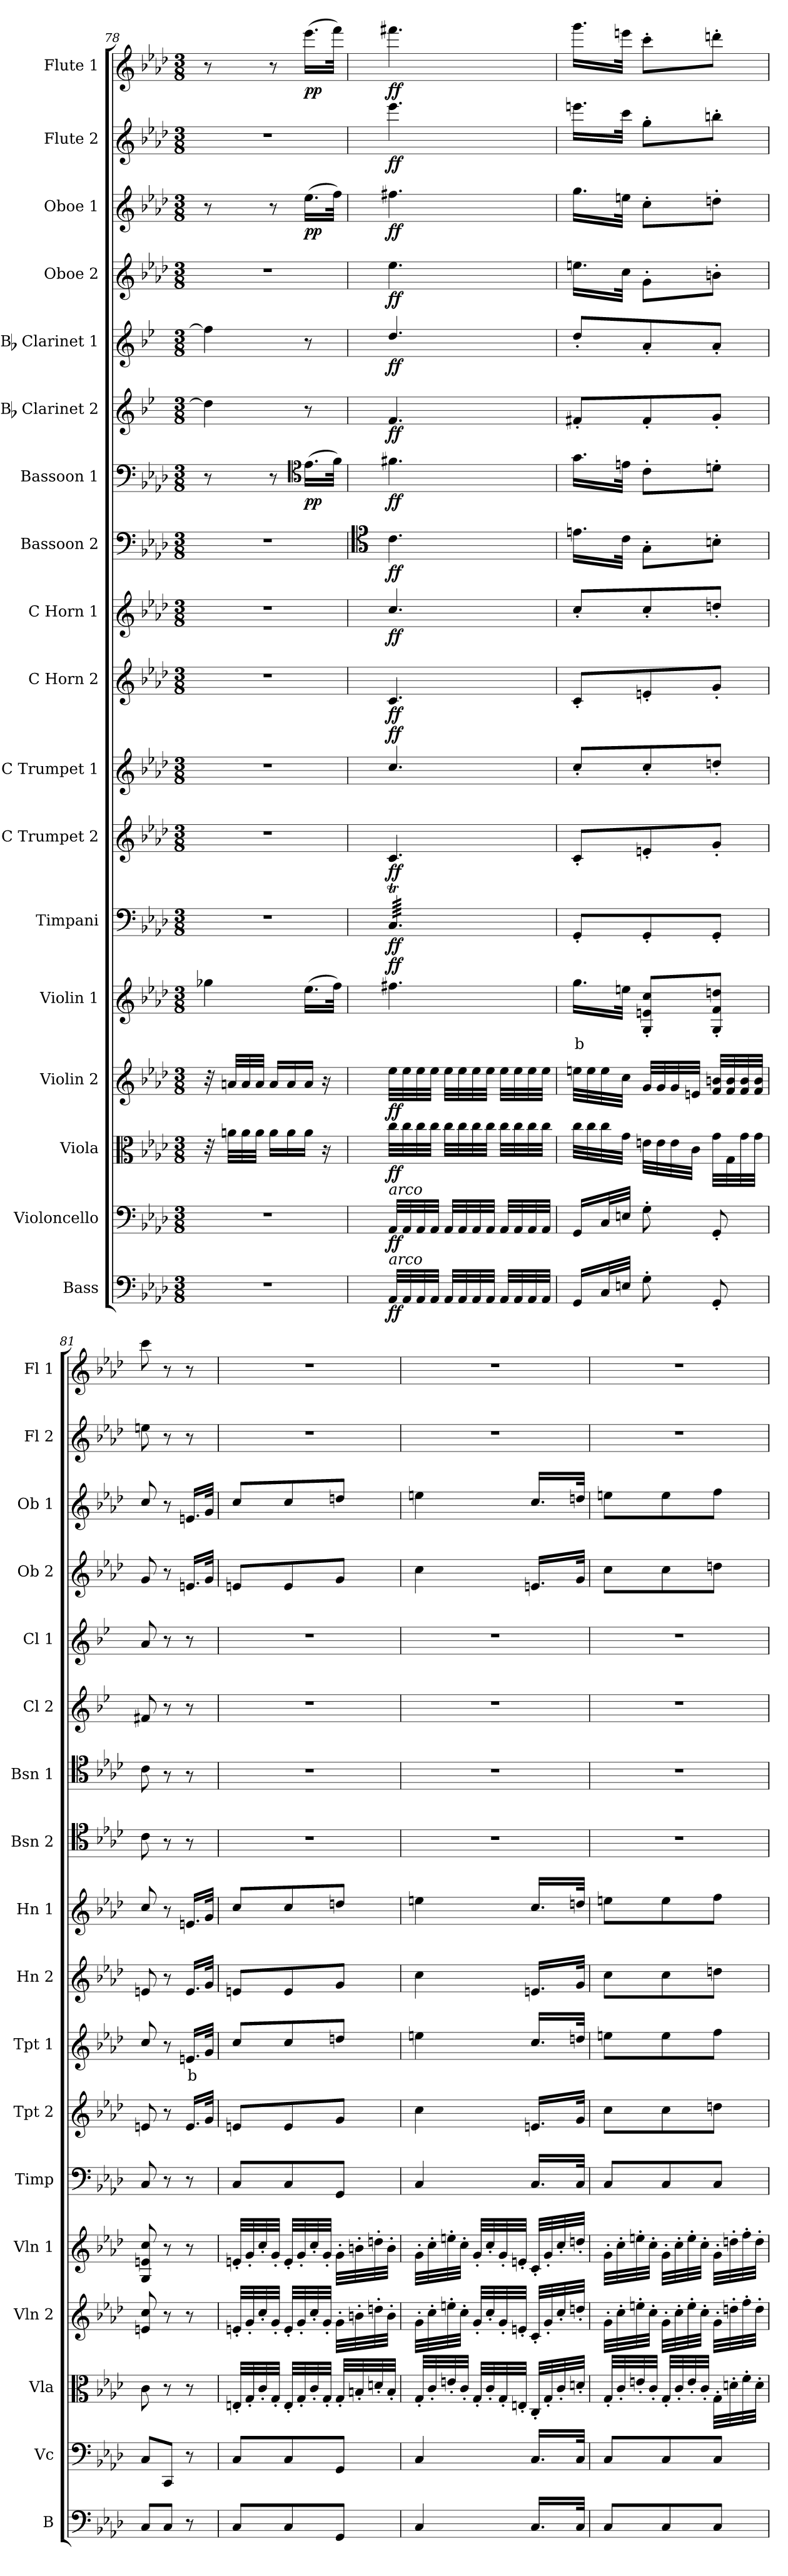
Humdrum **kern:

**kern	**dynam	**kern	**dynam	**kern	**dynam	**kern	**dynam	**kern	**text	**dynam	**kern	**dynam	**kern	**dynam	**kern	**text	**dynam	**kern	**dynam	**kern	**dynam	**kern	**dynam	**kern	**dynam	**kern	**dynam	**kern	**dynam	**kern	**dynam	**kern	**dynam	**kern	**dynam	**kern	**dynam
*part18	*part18	*part17	*part17	*part16	*part16	*part15	*part15	*part14	*part14	*part14	*part13	*part13	*part12	*part12	*part11	*part11	*part11	*part10	*part10	*part9	*part9	*part8	*part8	*part7	*part7	*part6	*part6	*part5	*part5	*part4	*part4	*part3	*part3	*part2	*part2	*part1	*part1
*staff18	*staff18	*staff17	*staff17	*staff16	*staff16	*staff15	*staff15	*staff14	*staff14	*staff14	*staff13	*staff13	*staff12	*staff12	*staff11	*staff11	*staff11	*staff10	*staff10	*staff9	*staff9	*staff8	*staff8	*staff7	*staff7	*staff6	*staff6	*staff5	*staff5	*staff4	*staff4	*staff3	*staff3	*staff2	*staff2	*staff1	*staff1
*I"Bass	*	*I"Violoncello	*	*I"Viola	*	*I"Violin 2	*	*I"Violin 1	*	*	*I"Timpani	*	*I"C Trumpet 2	*	*I"C Trumpet 1	*	*	*I"C Horn 2	*	*I"C Horn 1	*	*I"Bassoon 2	*	*I"Bassoon 1	*	*I"Bb Clarinet 2	*	*I"Bb Clarinet 1	*	*I"Oboe 2	*	*I"Oboe 1	*	*I"Flute 2	*	*I"Flute 1	*
*I'B	*	*I'Vc	*	*I'Vla	*	*I'Vln 2	*	*I'Vln 1	*	*	*I'Timp	*	*I'Tpt 2	*	*I'Tpt 1	*	*	*I'Hn 2	*	*I'Hn 1	*	*I'Bsn 2	*	*I'Bsn 1	*	*I'Cl 2	*	*I'Cl 1	*	*I'Ob 2	*	*I'Ob 1	*	*I'Fl 2	*	*I'Fl 1	*
!!LO:PB:g=z
*clefF4	*	*clefF4	*	*clefC3	*	*clefG2	*	*clefG2	*	*	*clefF4	*	*clefG2	*	*clefG2	*	*	*clefG2	*	*clefG2	*	*clefF4	*	*clefF4	*	*clefG2	*	*clefG2	*	*clefG2	*	*clefG2	*	*clefG2	*	*clefG2	*
*ITrd7c12	*	*	*	*	*	*	*	*	*	*	*	*	*	*	*	*	*	*ITrd7c12	*	*ITrd7c12	*	*	*	*	*	*ITrd1c2	*	*ITrd1c2	*	*	*	*	*	*	*	*	*
*k[b-e-a-d-]	*	*k[b-e-a-d-]	*	*k[b-e-a-d-]	*	*k[b-e-a-d-]	*	*k[b-e-a-d-]	*	*	*k[b-e-a-d-]	*	*k[b-e-a-d-]	*	*k[b-e-a-d-]	*	*	*k[b-e-a-d-]	*	*k[b-e-a-d-]	*	*k[b-e-a-d-]	*	*k[b-e-a-d-]	*	*k[b-e-a-d-]	*	*k[b-e-a-d-]	*	*k[b-e-a-d-]	*	*k[b-e-a-d-]	*	*k[b-e-a-d-]	*	*k[b-e-a-d-]	*
*M3/8	*	*M3/8	*	*M3/8	*	*M3/8	*	*M3/8	*	*	*M3/8	*	*M3/8	*	*M3/8	*	*	*M3/8	*	*M3/8	*	*M3/8	*	*M3/8	*	*M3/8	*	*M3/8	*	*M3/8	*	*M3/8	*	*M3/8	*	*M3/8	*
=78	=78	=78	=78	=78	=78	=78	=78	=78	=78	=78	=78	=78	=78	=78	=78	=78	=78	=78	=78	=78	=78	=78	=78	=78	=78	=78	=78	=78	=78	=78	=78	=78	=78	=78	=78	=78	=78
4.r	.	4.r	.	32r	.	32r	.	4gg-X\	.	.	4.r	.	4.r	.	4.r	.	.	4.r	.	4.r	.	4.r	.	8r	.	4cc\]	.	4ee-\]	.	4.r	.	8r	.	4.r	.	8r	.
.	.	.	.	32an\LLL	.	32an/LLL	.	.	.	.	.	.	.	.	.	.	.	.	.	.	.	.	.	.	.	.	.	.	.	.	.	.	.	.	.	.	.
.	.	.	.	32a\	.	32a/	.	.	.	.	.	.	.	.	.	.	.	.	.	.	.	.	.	.	.	.	.	.	.	.	.	.	.	.	.	.	.
.	.	.	.	32a\JJJ	.	32a/JJJ	.	.	.	.	.	.	.	.	.	.	.	.	.	.	.	.	.	.	.	.	.	.	.	.	.	.	.	.	.	.	.
.	.	.	.	16a\LL	.	16a/LL	.	.	.	.	.	.	.	.	.	.	.	.	.	.	.	.	.	8r	.	.	.	.	.	.	.	8r	.	.	.	8r	.
.	.	.	.	16a\	.	16a/	.	.	.	.	.	.	.	.	.	.	.	.	.	.	.	.	.	.	.	.	.	.	.	.	.	.	.	.	.	.	.
*	*	*	*	*	*	*	*	*	*	*	*	*	*	*	*	*	*	*	*	*	*	*	*	*clefC4	*	*	*	*	*	*	*	*	*	*	*	*	*
!	!	!	!	!	!	!	!	!	!	!	!	!	!	!	!	!	!	!	!	!	!	!	!	!	!LO:DY:b	!	!	!	!	!	!	!	!LO:DY:b	!	!	!	!LO:DY:b
.	.	.	.	16a\JJ	.	16a/JJ	.	(16.ee-\LL	.	.	.	.	.	.	.	.	.	.	.	.	.	.	.	(16.e-\LL	pp	8r	.	8r	.	.	.	(16.ee-\LL	pp	.	.	(16.eee-\LL	pp
.	.	.	.	16r	.	16r	.	.	.	.	.	.	.	.	.	.	.	.	.	.	.	.	.	.	.	.	.	.	.	.	.	.	.	.	.	.	.
.	.	.	.	.	.	.	.	32ff\JJk)	.	.	.	.	.	.	.	.	.	.	.	.	.	.	.	32f\JJk)	.	.	.	.	.	.	.	32ff\JJk)	.	.	.	32fff\JJk)	.
=79	=79	=79	=79	=79	=79	=79	=79	=79	=79	=79	=79	=79	=79	=79	=79	=79	=79	=79	=79	=79	=79	=79	=79	=79	=79	=79	=79	=79	=79	=79	=79	=79	=79	=79	=79	=79	=79
*	*	*	*	*	*	*	*	*	*	*	*	*	*	*	*	*	*	*	*	*	*	*clefC4	*	*	*	*	*	*	*	*	*	*	*	*	*	*	*
!	!	!LO:TX:a:i:t=arco	!	!	!	!	!	!	!	!	!	!	!	!	!	!	!	!	!	!	!	!	!	!	!	!	!	!	!	!	!	!	!	!	!	!	!
!LO:TX:a:i:t=arco	!	!	!	!	!	!	!	!	!	!	!	!	!	!	!	!	!	!	!	!	!	!	!	!	!	!	!	!	!	!	!	!	!	!	!	!	!
!	!LO:DY:b	!	!LO:DY:b	!	!LO:DY:b	!	!LO:DY:b	!	!	!LO:DY:b	!	!LO:DY:b	!	!LO:DY:b	!	!	!LO:DY:b	!	!LO:DY:b	!	!LO:DY:b	!	!LO:DY:b	!	!LO:DY:b	!	!LO:DY:b	!	!LO:DY:b	!	!LO:DY:b	!	!LO:DY:b	!	!LO:DY:b	!	!LO:DY:b
*	*	*	*	*	*	*	*	*	*	*	*tremolo	*	*	*	*	*	*	*	*	*	*	*	*	*	*	*	*	*	*	*	*	*	*	*	*	*	*
32AAA-/LLL	ff	32AA-/LLL	ff	32cc\LLL	ff	32ee-\LLL	ff	4.ff#X\	.	ff	64Ct/LLLL	ff	4.c/	ff	4.cc/	.	ff	4.C/	ff	4.c/	ff	4.c\	ff	4.f#X\	ff	4.e-/	ff	4.cc/	ff	4.ee-\	ff	4.ff#X\	ff	4.eee-\	ff	4.fff#X\	ff
.	.	.	.	.	.	.	.	.	.	.	64Ct/	.	.	.	.	.	.	.	.	.	.	.	.	.	.	.	.	.	.	.	.	.	.	.	.	.	.
32AAA-/	.	32AA-/	.	32cc\	.	32ee-\	.	.	.	.	64Ct/	.	.	.	.	.	.	.	.	.	.	.	.	.	.	.	.	.	.	.	.	.	.	.	.	.	.
.	.	.	.	.	.	.	.	.	.	.	64Ct/	.	.	.	.	.	.	.	.	.	.	.	.	.	.	.	.	.	.	.	.	.	.	.	.	.	.
32AAA-/	.	32AA-/	.	32cc\	.	32ee-\	.	.	.	.	64Ct/	.	.	.	.	.	.	.	.	.	.	.	.	.	.	.	.	.	.	.	.	.	.	.	.	.	.
.	.	.	.	.	.	.	.	.	.	.	64Ct/	.	.	.	.	.	.	.	.	.	.	.	.	.	.	.	.	.	.	.	.	.	.	.	.	.	.
32AAA-/JJJ	.	32AA-/JJJ	.	32cc\JJJ	.	32ee-\JJJ	.	.	.	.	64Ct/	.	.	.	.	.	.	.	.	.	.	.	.	.	.	.	.	.	.	.	.	.	.	.	.	.	.
.	.	.	.	.	.	.	.	.	.	.	64Ct/	.	.	.	.	.	.	.	.	.	.	.	.	.	.	.	.	.	.	.	.	.	.	.	.	.	.
32AAA-/LLL	.	32AA-/LLL	.	32cc\LLL	.	32ee-\LLL	.	.	.	.	64Ct/	.	.	.	.	.	.	.	.	.	.	.	.	.	.	.	.	.	.	.	.	.	.	.	.	.	.
.	.	.	.	.	.	.	.	.	.	.	64Ct/	.	.	.	.	.	.	.	.	.	.	.	.	.	.	.	.	.	.	.	.	.	.	.	.	.	.
32AAA-/	.	32AA-/	.	32cc\	.	32ee-\	.	.	.	.	64Ct/	.	.	.	.	.	.	.	.	.	.	.	.	.	.	.	.	.	.	.	.	.	.	.	.	.	.
.	.	.	.	.	.	.	.	.	.	.	64Ct/	.	.	.	.	.	.	.	.	.	.	.	.	.	.	.	.	.	.	.	.	.	.	.	.	.	.
32AAA-/	.	32AA-/	.	32cc\	.	32ee-\	.	.	.	.	64Ct/	.	.	.	.	.	.	.	.	.	.	.	.	.	.	.	.	.	.	.	.	.	.	.	.	.	.
.	.	.	.	.	.	.	.	.	.	.	64Ct/	.	.	.	.	.	.	.	.	.	.	.	.	.	.	.	.	.	.	.	.	.	.	.	.	.	.
32AAA-/JJJ	.	32AA-/JJJ	.	32cc\JJJ	.	32ee-\JJJ	.	.	.	.	64Ct/	.	.	.	.	.	.	.	.	.	.	.	.	.	.	.	.	.	.	.	.	.	.	.	.	.	.
.	.	.	.	.	.	.	.	.	.	.	64Ct/	.	.	.	.	.	.	.	.	.	.	.	.	.	.	.	.	.	.	.	.	.	.	.	.	.	.
32AAA-/LLL	.	32AA-/LLL	.	32cc\LLL	.	32ee-\LLL	.	.	.	.	64Ct/	.	.	.	.	.	.	.	.	.	.	.	.	.	.	.	.	.	.	.	.	.	.	.	.	.	.
.	.	.	.	.	.	.	.	.	.	.	64Ct/	.	.	.	.	.	.	.	.	.	.	.	.	.	.	.	.	.	.	.	.	.	.	.	.	.	.
32AAA-/	.	32AA-/	.	32cc\	.	32ee-\	.	.	.	.	64Ct/	.	.	.	.	.	.	.	.	.	.	.	.	.	.	.	.	.	.	.	.	.	.	.	.	.	.
.	.	.	.	.	.	.	.	.	.	.	64Ct/	.	.	.	.	.	.	.	.	.	.	.	.	.	.	.	.	.	.	.	.	.	.	.	.	.	.
32AAA-/	.	32AA-/	.	32cc\	.	32ee-\	.	.	.	.	64Ct/	.	.	.	.	.	.	.	.	.	.	.	.	.	.	.	.	.	.	.	.	.	.	.	.	.	.
.	.	.	.	.	.	.	.	.	.	.	64Ct/	.	.	.	.	.	.	.	.	.	.	.	.	.	.	.	.	.	.	.	.	.	.	.	.	.	.
32AAA-/JJJ	.	32AA-/JJJ	.	32cc\JJJ	.	32ee-\JJJ	.	.	.	.	64Ct/	.	.	.	.	.	.	.	.	.	.	.	.	.	.	.	.	.	.	.	.	.	.	.	.	.	.
.	.	.	.	.	.	.	.	.	.	.	64Ct/JJJJ	.	.	.	.	.	.	.	.	.	.	.	.	.	.	.	.	.	.	.	.	.	.	.	.	.	.
*	*	*	*	*	*	*	*	*	*	*	*Xtremolo	*	*	*	*	*	*	*	*	*	*	*	*	*	*	*	*	*	*	*	*	*	*	*	*	*	*
=80	=80	=80	=80	=80	=80	=80	=80	=80	=80	=80	=80	=80	=80	=80	=80	=80	=80	=80	=80	=80	=80	=80	=80	=80	=80	=80	=80	=80	=80	=80	=80	=80	=80	=80	=80	=80	=80
!	!	!	!	!	!	!	!	!	!LO:LY:b:color=#FF0000	!	!	!	!	!	!	!	!	!	!	!	!	!	!	!	!	!	!	!	!	!	!	!	!	!	!	!	!
16GGG/LL	.	16GG/LL	.	32cc\LLL	.	32een\LLL	.	16.gg\LL	b	.	8GG'/L	.	8c'/L	.	8cc'/L	.	.	8C'/L	.	8c'/L	.	16.en\LL	.	16.g\LL	.	8en'/L	.	8cc'/L	.	16.een\LL	.	16.gg\LL	.	16.eeen\LL	.	16.ggg\LL	.
.	.	.	.	32cc\	.	32ee\	.	.	.	.	.	.	.	.	.	.	.	.	.	.	.	.	.	.	.	.	.	.	.	.	.	.	.	.	.	.	.
32CC/L	.	32C/L	.	32cc\	.	32ee\	.	.	.	.	.	.	.	.	.	.	.	.	.	.	.	.	.	.	.	.	.	.	.	.	.	.	.	.	.	.	.
32EEn/JJJ	.	32En/JJJ	.	32g\JJJ	.	32cc\JJJ	.	32een\JJk	.	.	.	.	.	.	.	.	.	.	.	.	.	32c\JJk	.	32en\JJk	.	.	.	.	.	32cc\JJk	.	32een\JJk	.	32ccc\JJk	.	32eeen\JJk	.
8GG'\	.	8G'\	.	32en\LLL	.	32g/LLL	.	8G/' 8en/' 8cc/'L	.	.	8GG'/	.	8en'/	.	8cc'/	.	.	8En'/	.	8c'/	.	8G'\L	.	8c'\L	.	8e'/	.	8g'/	.	8g'\L	.	8cc'\L	.	8gg'\L	.	8ccc'\L	.
.	.	.	.	32e\	.	32g/	.	.	.	.	.	.	.	.	.	.	.	.	.	.	.	.	.	.	.	.	.	.	.	.	.	.	.	.	.	.	.
.	.	.	.	32e\	.	32g/	.	.	.	.	.	.	.	.	.	.	.	.	.	.	.	.	.	.	.	.	.	.	.	.	.	.	.	.	.	.	.
.	.	.	.	32c\JJJ	.	32en/JJJ	.	.	.	.	.	.	.	.	.	.	.	.	.	.	.	.	.	.	.	.	.	.	.	.	.	.	.	.	.	.	.
8GGG'/	.	8GG'/	.	32g\LLL	.	32f/ 32bn/LLL	.	8G/' 8f/' 8ddn/'J	.	.	8GG'/J	.	8g'/J	.	8ddn'/J	.	.	8G'/J	.	8dn'/J	.	8Bn'\J	.	8dn'\J	.	8f'/J	.	8g'/J	.	8bn'\J	.	8ddn'\J	.	8bbn'\J	.	8dddn'\J	.
.	.	.	.	32G\	.	32f/ 32b/	.	.	.	.	.	.	.	.	.	.	.	.	.	.	.	.	.	.	.	.	.	.	.	.	.	.	.	.	.	.	.
.	.	.	.	32g\	.	32f/ 32b/	.	.	.	.	.	.	.	.	.	.	.	.	.	.	.	.	.	.	.	.	.	.	.	.	.	.	.	.	.	.	.
.	.	.	.	32g\JJJ	.	32f/ 32b/JJJ	.	.	.	.	.	.	.	.	.	.	.	.	.	.	.	.	.	.	.	.	.	.	.	.	.	.	.	.	.	.	.
=81	=81	=81	=81	=81	=81	=81	=81	=81	=81	=81	=81	=81	=81	=81	=81	=81	=81	=81	=81	=81	=81	=81	=81	=81	=81	=81	=81	=81	=81	=81	=81	=81	=81	=81	=81	=81	=81
8CC/L	.	8C/L	.	8c\	.	8en/ 8cc/	.	8G/ 8en/ 8cc/	.	.	8C/	.	8en/	.	8cc/	.	.	8En/	.	8c/	.	8c\	.	8c\	.	8en/	.	8g/	.	8g/	.	8cc/	.	8een\	.	8ccc\	.
8CC/J	.	8CC/J	.	8r	.	8r	.	8r	.	.	8r	.	8r	.	8r	.	.	8r	.	8r	.	8r	.	8r	.	8r	.	8r	.	8r	.	8r	.	8r	.	8r	.
!	!	!	!	!	!	!	!	!	!	!	!	!	!	!	!	!LO:LY:b:color=#FF0000	!	!	!	!	!	!	!	!	!	!	!	!	!	!	!	!	!	!	!	!	!
8r	.	8r	.	8r	.	8r	.	8r	.	.	8r	.	16.e/LL	.	16.en/LL	b	.	16.E/LL	.	16.En/LL	.	8r	.	8r	.	8r	.	8r	.	16.en/LL	.	16.en/LL	.	8r	.	8r	.
.	.	.	.	.	.	.	.	.	.	.	.	.	32g/JJk	.	32g/JJk	.	.	32G/JJk	.	32G/JJk	.	.	.	.	.	.	.	.	.	32g/JJk	.	32g/JJk	.	.	.	.	.
=82	=82	=82	=82	=82	=82	=82	=82	=82	=82	=82	=82	=82	=82	=82	=82	=82	=82	=82	=82	=82	=82	=82	=82	=82	=82	=82	=82	=82	=82	=82	=82	=82	=82	=82	=82	=82	=82
8CC/L	.	8C/L	.	32En'/LLL	.	32en'/LLL	.	32en'/LLL	.	.	8C/L	.	8en/L	.	8cc/L	.	.	8En/L	.	8c/L	.	4.r	.	4.r	.	4.r	.	4.r	.	8en/L	.	8cc/L	.	4.r	.	4.r	.
.	.	.	.	32G'/	.	32g'/	.	32g'/	.	.	.	.	.	.	.	.	.	.	.	.	.	.	.	.	.	.	.	.	.	.	.	.	.	.	.	.	.
.	.	.	.	32c'/	.	32cc'/	.	32cc'/	.	.	.	.	.	.	.	.	.	.	.	.	.	.	.	.	.	.	.	.	.	.	.	.	.	.	.	.	.
.	.	.	.	32G'/JJJ	.	32g'/JJJ	.	32g'/JJJ	.	.	.	.	.	.	.	.	.	.	.	.	.	.	.	.	.	.	.	.	.	.	.	.	.	.	.	.	.
8CC/	.	8C/	.	32E'/LLL	.	32e'/LLL	.	32e'/LLL	.	.	8C/	.	8e/	.	8cc/	.	.	8E/	.	8c/	.	.	.	.	.	.	.	.	.	8e/	.	8cc/	.	.	.	.	.
.	.	.	.	32G'/	.	32g'/	.	32g'/	.	.	.	.	.	.	.	.	.	.	.	.	.	.	.	.	.	.	.	.	.	.	.	.	.	.	.	.	.
.	.	.	.	32c'/	.	32cc'/	.	32cc'/	.	.	.	.	.	.	.	.	.	.	.	.	.	.	.	.	.	.	.	.	.	.	.	.	.	.	.	.	.
.	.	.	.	32G'/JJJ	.	32g'/JJJ	.	32g'/JJJ	.	.	.	.	.	.	.	.	.	.	.	.	.	.	.	.	.	.	.	.	.	.	.	.	.	.	.	.	.
8GGG/J	.	8GG/J	.	32G'/LLL	.	32g'\LLL	.	32g'\LLL	.	.	8GG/J	.	8g/J	.	8ddn/J	.	.	8G/J	.	8dn/J	.	.	.	.	.	.	.	.	.	8g/J	.	8ddn/J	.	.	.	.	.
.	.	.	.	32Bn'/	.	32bn'\	.	32bn'\	.	.	.	.	.	.	.	.	.	.	.	.	.	.	.	.	.	.	.	.	.	.	.	.	.	.	.	.	.
.	.	.	.	32dn'/	.	32ddn'\	.	32ddn'\	.	.	.	.	.	.	.	.	.	.	.	.	.	.	.	.	.	.	.	.	.	.	.	.	.	.	.	.	.
.	.	.	.	32B'/JJJ	.	32b'\JJJ	.	32b'\JJJ	.	.	.	.	.	.	.	.	.	.	.	.	.	.	.	.	.	.	.	.	.	.	.	.	.	.	.	.	.
!!LO:PB:g=z
=83	=83	=83	=83	=83	=83	=83	=83	=83	=83	=83	=83	=83	=83	=83	=83	=83	=83	=83	=83	=83	=83	=83	=83	=83	=83	=83	=83	=83	=83	=83	=83	=83	=83	=83	=83	=83	=83
4CC/	.	4C/	.	32G'/LLL	.	32g'\LLL	.	32g'\LLL	.	.	4C/	.	4cc\	.	4een\	.	.	4c\	.	4en\	.	4.r	.	4.r	.	4.r	.	4.r	.	4cc\	.	4een\	.	4.r	.	4.r	.
.	.	.	.	32c'/	.	32cc'\	.	32cc'\	.	.	.	.	.	.	.	.	.	.	.	.	.	.	.	.	.	.	.	.	.	.	.	.	.	.	.	.	.
.	.	.	.	32en'/	.	32een'\	.	32een'\	.	.	.	.	.	.	.	.	.	.	.	.	.	.	.	.	.	.	.	.	.	.	.	.	.	.	.	.	.
.	.	.	.	32c'/JJJ	.	32cc'\JJJ	.	32cc'\JJJ	.	.	.	.	.	.	.	.	.	.	.	.	.	.	.	.	.	.	.	.	.	.	.	.	.	.	.	.	.
.	.	.	.	32G'/LLL	.	32g'/LLL	.	32g'/LLL	.	.	.	.	.	.	.	.	.	.	.	.	.	.	.	.	.	.	.	.	.	.	.	.	.	.	.	.	.
.	.	.	.	32c'/	.	32cc'/	.	32cc'/	.	.	.	.	.	.	.	.	.	.	.	.	.	.	.	.	.	.	.	.	.	.	.	.	.	.	.	.	.
.	.	.	.	32G'/	.	32g'/	.	32g'/	.	.	.	.	.	.	.	.	.	.	.	.	.	.	.	.	.	.	.	.	.	.	.	.	.	.	.	.	.
.	.	.	.	32En'/JJJ	.	32en'/JJJ	.	32en'/JJJ	.	.	.	.	.	.	.	.	.	.	.	.	.	.	.	.	.	.	.	.	.	.	.	.	.	.	.	.	.
16.CC/LL	.	16.C/LL	.	32C'/LLL	.	32c'/LLL	.	32c'/LLL	.	.	16.C/LL	.	16.en/LL	.	16.cc/LL	.	.	16.En/LL	.	16.c/LL	.	.	.	.	.	.	.	.	.	16.en/LL	.	16.cc/LL	.	.	.	.	.
.	.	.	.	32G'/	.	32g'/	.	32g'/	.	.	.	.	.	.	.	.	.	.	.	.	.	.	.	.	.	.	.	.	.	.	.	.	.	.	.	.	.
.	.	.	.	32c'/	.	32cc'/	.	32cc'/	.	.	.	.	.	.	.	.	.	.	.	.	.	.	.	.	.	.	.	.	.	.	.	.	.	.	.	.	.
32CC/JJk	.	32C/JJk	.	32dn'/JJJ	.	32ddn'/JJJ	.	32ddn'/JJJ	.	.	32C/JJk	.	32g/JJk	.	32ddn/JJk	.	.	32G/JJk	.	32dn/JJk	.	.	.	.	.	.	.	.	.	32g/JJk	.	32ddn/JJk	.	.	.	.	.
=84	=84	=84	=84	=84	=84	=84	=84	=84	=84	=84	=84	=84	=84	=84	=84	=84	=84	=84	=84	=84	=84	=84	=84	=84	=84	=84	=84	=84	=84	=84	=84	=84	=84	=84	=84	=84	=84
8CC/L	.	8C/L	.	32G'/LLL	.	32g'\LLL	.	32g'\LLL	.	.	8C/L	.	8cc\L	.	8een\L	.	.	8c\L	.	8en\L	.	4.r	.	4.r	.	4.r	.	4.r	.	8cc\L	.	8een\L	.	4.r	.	4.r	.
.	.	.	.	32c'/	.	32cc'\	.	32cc'\	.	.	.	.	.	.	.	.	.	.	.	.	.	.	.	.	.	.	.	.	.	.	.	.	.	.	.	.	.
.	.	.	.	32en'/	.	32een'\	.	32een'\	.	.	.	.	.	.	.	.	.	.	.	.	.	.	.	.	.	.	.	.	.	.	.	.	.	.	.	.	.
.	.	.	.	32c'/JJJ	.	32cc'\JJJ	.	32cc'\JJJ	.	.	.	.	.	.	.	.	.	.	.	.	.	.	.	.	.	.	.	.	.	.	.	.	.	.	.	.	.
8CC/	.	8C/	.	32G'/LLL	.	32g'\LLL	.	32g'\LLL	.	.	8C/	.	8cc\	.	8ee\	.	.	8c\	.	8e\	.	.	.	.	.	.	.	.	.	8cc\	.	8ee\	.	.	.	.	.
.	.	.	.	32c'/	.	32cc'\	.	32cc'\	.	.	.	.	.	.	.	.	.	.	.	.	.	.	.	.	.	.	.	.	.	.	.	.	.	.	.	.	.
.	.	.	.	32e'/	.	32ee'\	.	32ee'\	.	.	.	.	.	.	.	.	.	.	.	.	.	.	.	.	.	.	.	.	.	.	.	.	.	.	.	.	.
.	.	.	.	32c'/JJJ	.	32cc'\JJJ	.	32cc'\JJJ	.	.	.	.	.	.	.	.	.	.	.	.	.	.	.	.	.	.	.	.	.	.	.	.	.	.	.	.	.
8CC/J	.	8C/J	.	32G'\LLL	.	32g'\LLL	.	32g'\LLL	.	.	8C/J	.	8ddn\J	.	8ff\J	.	.	8dn\J	.	8f\J	.	.	.	.	.	.	.	.	.	8ddn\J	.	8ff\J	.	.	.	.	.
.	.	.	.	32dn'\	.	32ddn'\	.	32ddn'\	.	.	.	.	.	.	.	.	.	.	.	.	.	.	.	.	.	.	.	.	.	.	.	.	.	.	.	.	.
.	.	.	.	32f'\	.	32ff'\	.	32ff'\	.	.	.	.	.	.	.	.	.	.	.	.	.	.	.	.	.	.	.	.	.	.	.	.	.	.	.	.	.
.	.	.	.	32d'\JJJ	.	32dd'\JJJ	.	32dd'\JJJ	.	.	.	.	.	.	.	.	.	.	.	.	.	.	.	.	.	.	.	.	.	.	.	.	.	.	.	.	.
=	=	=	=	=	=	=	=	=	=	=	=	=	=	=	=	=	=	=	=	=	=	=	=	=	=	=	=	=	=	=	=	=	=	=	=	=	=
*-	*-	*-	*-	*-	*-	*-	*-	*-	*-	*-	*-	*-	*-	*-	*-	*-	*-	*-	*-	*-	*-	*-	*-	*-	*-	*-	*-	*-	*-	*-	*-	*-	*-	*-	*-	*-	*-
